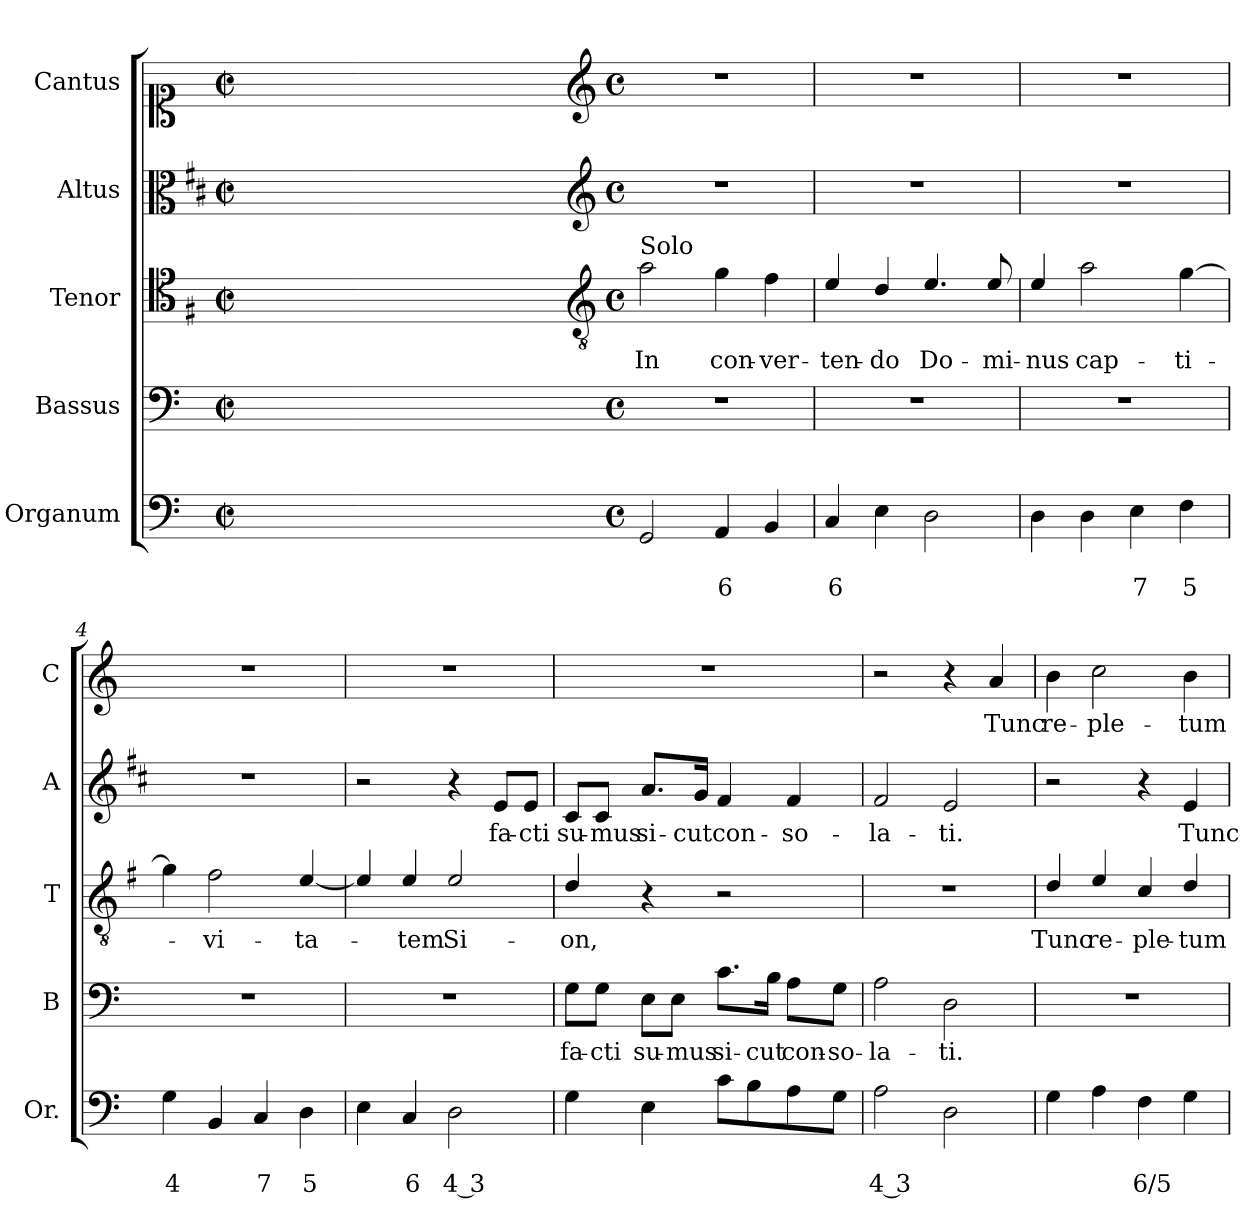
**kern	**text	**text	**kern	**text	**kern	**text	**kern	**text	**kern	**text
*part5	*part5	*part5	*part4	*part4	*part3	*part3	*part2	*part2	*part1	*part1
*staff5	*staff5	*staff5	*staff4	*staff4	*staff3	*staff3	*staff2	*staff2	*staff1	*staff1
*I"Organum	*	*	*I"Bassus	*	*I"Tenor	*	*I"Altus	*	*I"Cantus	*
*I'Or.	*	*	*I'B	*	*I'T	*	*I'A	*	*I'C	*
*clefF4	*	*	*clefF4	*	*clefC4	*	*clefC3	*	*clefC1	*
*	*	*	*	*	*ITrd4c7	*	*ITrd1c2	*	*	*
*k[]	*	*	*k[]	*	*k[]	*	*k[]	*	*k[]	*
*C:	*	*	*C:	*	*C:	*	*C:	*	*C:	*
*M2/2	*	*	*M2/2	*	*M2/2	*	*M2/2	*	*M2/2	*
*met(c|)	*	*	*met(c|)	*	*met(c|)	*	*met(c|)	*	*met(c|)	*
=	=	=	=	=	=	=	=	=	=	=
1ryy	.	.	1ryy	.	1ryy	.	1ryy	.	1ryy	.
=1X-	=1X-	=1X-	=1X-	=1X-	=1X-	=1X-	=1X-	=1X-	=1X-	=1X-
4ryy	.	.	4ryy	.	4ryy	.	4ryy	.	4ryy	.
4ryy	.	.	4ryy	.	4ryy	.	4ryy	.	4ryy	.
4ryy	.	.	4ryy	.	4ryy	.	4ryy	.	4ryy	.
4ryy	.	.	4ryy	.	4ryy	.	4ryy	.	4ryy	.
=1-	=1-	=1-	=1-	=1-	=1-	=1-	=1-	=1-	=1-	=1-
*	*	*	*	*	*clefGv2	*	*clefG2	*	*clefG2	*
*M4/4	*	*	*M4/4	*	*M4/4	*	*M4/4	*	*M4/4	*
*met(c)	*	*	*met(c)	*	*met(c)	*	*met(c)	*	*met(c)	*
!	!	!	!	!	!LO:TX:a:t=Solo	!	!	!	!	!
!	!	!	!	!	!	!LO:LY:b	!	!	!	!
2GG/	.	.	1r	.	2d\	In	1r	.	1r	.
!	!	!LO:LY:b	!	!	!	!LO:LY:b	!	!	!	!
4AA/	.	6	.	.	4c\	con-	.	.	.	.
!	!	!	!	!	!	!LO:LY:b	!	!	!	!
4BB/	.	.	.	.	4B\	-ver-	.	.	.	.
=2	=2	=2	=2	=2	=2	=2	=2	=2	=2	=2
!	!	!LO:LY:b	!	!	!	!LO:LY:b	!	!	!	!
4C/	.	6	1r	.	4A/	-ten-	1r	.	1r	.
!	!	!	!	!	!	!LO:LY:b	!	!	!	!
4E\	.	.	.	.	4G/	-do	.	.	.	.
!	!	!	!	!	!	!LO:LY:b	!	!	!	!
2D\	.	.	.	.	4.A/	Do-	.	.	.	.
!	!	!	!	!	!	!LO:LY:b	!	!	!	!
.	.	.	.	.	8A/	-mi-	.	.	.	.
=3	=3	=3	=3	=3	=3	=3	=3	=3	=3	=3
!	!	!	!	!	!	!LO:LY:b	!	!	!	!
4D\	.	.	1r	.	4A/	-nus	1r	.	1r	.
!	!	!	!	!	!	!LO:LY:b	!	!	!	!
4D\	.	.	.	.	2d\	cap-	.	.	.	.
!	!	!LO:LY:b	!	!	!	!	!	!	!	!
4E\	.	7	.	.	.	.	.	.	.	.
!	!	!LO:LY:b	!	!	!	!LO:LY:b	!	!	!	!
4F\	.	5	.	.	[4c\	-ti-	.	.	.	.
=4	=4	=4	=4	=4	=4	=4	=4	=4	=4	=4
!	!	!LO:LY:b	!	!	!	!	!	!	!	!
4G\	.	4	1r	.	4c\]	.	1r	.	1r	.
!	!	!	!	!	!	!LO:LY:b	!	!	!	!
4BB/	.	.	.	.	2B\	-vi-	.	.	.	.
!	!	!LO:LY:b	!	!	!	!	!	!	!	!
4C/	.	7	.	.	.	.	.	.	.	.
!	!	!LO:LY:b	!	!	!	!LO:LY:b	!	!	!	!
4D\	.	5	.	.	[4A/	-ta-	.	.	.	.
=5	=5	=5	=5	=5	=5	=5	=5	=5	=5	=5
4E\	.	.	1r	.	4A/]	.	2r	.	1r	.
!	!	!LO:LY:b	!	!	!	!LO:LY:b	!	!	!	!
4C/	.	6	.	.	4A/	-tem	.	.	.	.
!	!	!LO:LY:b	!	!	!	!LO:LY:b	!	!	!	!
2D\	.	4 3	.	.	2A/	Si-	4r	.	.	.
!	!	!	!	!	!	!	!	!LO:LY:b	!	!
.	.	.	.	.	.	.	8d/L	fa-	.	.
!	!	!	!	!	!	!	!	!LO:LY:b	!	!
.	.	.	.	.	.	.	8d/J	-cti	.	.
=6	=6	=6	=6	=6	=6	=6	=6	=6	=6	=6
!	!	!	!	!LO:LY:b	!	!LO:LY:b	!	!LO:LY:b	!	!
4G\	.	.	8G\L	fa-	4G/	-on,	8B/L	su-	1r	.
!	!	!	!	!LO:LY:b	!	!	!	!LO:LY:b	!	!
.	.	.	8G\J	-cti	.	.	8B/J	-mus	.	.
!	!	!	!	!LO:LY:b	!	!	!	!LO:LY:b	!	!
4E\	.	.	8E\L	su-	4r	.	8.g/L	si-	.	.
!	!	!	!	!LO:LY:b	!	!	!	!	!	!
.	.	.	8E\J	-mus	.	.	.	.	.	.
!	!	!	!	!	!	!	!	!LO:LY:b	!	!
.	.	.	.	.	.	.	16f/Jk	-cut	.	.
!	!	!	!	!LO:LY:b	!	!	!	!LO:LY:b	!	!
8c\L	.	.	8.c\L	si-	2r	.	4e/	con-	.	.
8B\	.	.	.	.	.	.	.	.	.	.
!	!	!	!	!LO:LY:b	!	!	!	!	!	!
.	.	.	16B\Jk	-cut	.	.	.	.	.	.
!	!	!	!	!LO:LY:b	!	!	!	!LO:LY:b	!	!
8A\	.	.	8A\L	con-	.	.	4e/	-so-	.	.
!	!	!	!	!LO:LY:b	!	!	!	!	!	!
8G\J	.	.	8G\J	-so-	.	.	.	.	.	.
!!LO:LB:g=z
=7	=7	=7	=7	=7	=7	=7	=7	=7	=7	=7
!	!	!LO:LY:b	!	!LO:LY:b	!	!	!	!LO:LY:b	!	!
2A\	.	4 3	2A\	-la-	1r	.	2e/	-la-	2r	.
!	!	!	!	!LO:LY:b	!	!	!	!LO:LY:b	!	!
2D\	.	.	2D\	-ti.	.	.	2d/	-ti.	4r	.
!	!	!	!	!	!	!	!	!	!	!LO:LY:b
.	.	.	.	.	.	.	.	.	4a/	Tunc
=8	=8	=8	=8	=8	=8	=8	=8	=8	=8	=8
!	!	!	!	!	!	!LO:LY:b	!	!	!	!LO:LY:b
4G\	.	.	1r	.	4G/	Tunc	2r	.	4b\	re-
!	!	!	!	!	!	!LO:LY:b	!	!	!	!LO:LY:b
4A\	.	.	.	.	4A/	re-	.	.	2cc\	-ple-
!	!	!LO:LY:b	!	!	!	!LO:LY:b	!	!	!	!
4F\	.	6/5	.	.	4F/	-ple-	4r	.	.	.
!	!	!	!	!	!	!LO:LY:b	!	!LO:LY:b	!	!LO:LY:b
4G\	.	.	.	.	4G/	-tum	4d/	Tunc	4b\	-tum
=	=	=	=	=	=	=	=	=	=	=
*-	*-	*-	*-	*-	*-	*-	*-	*-	*-	*-
